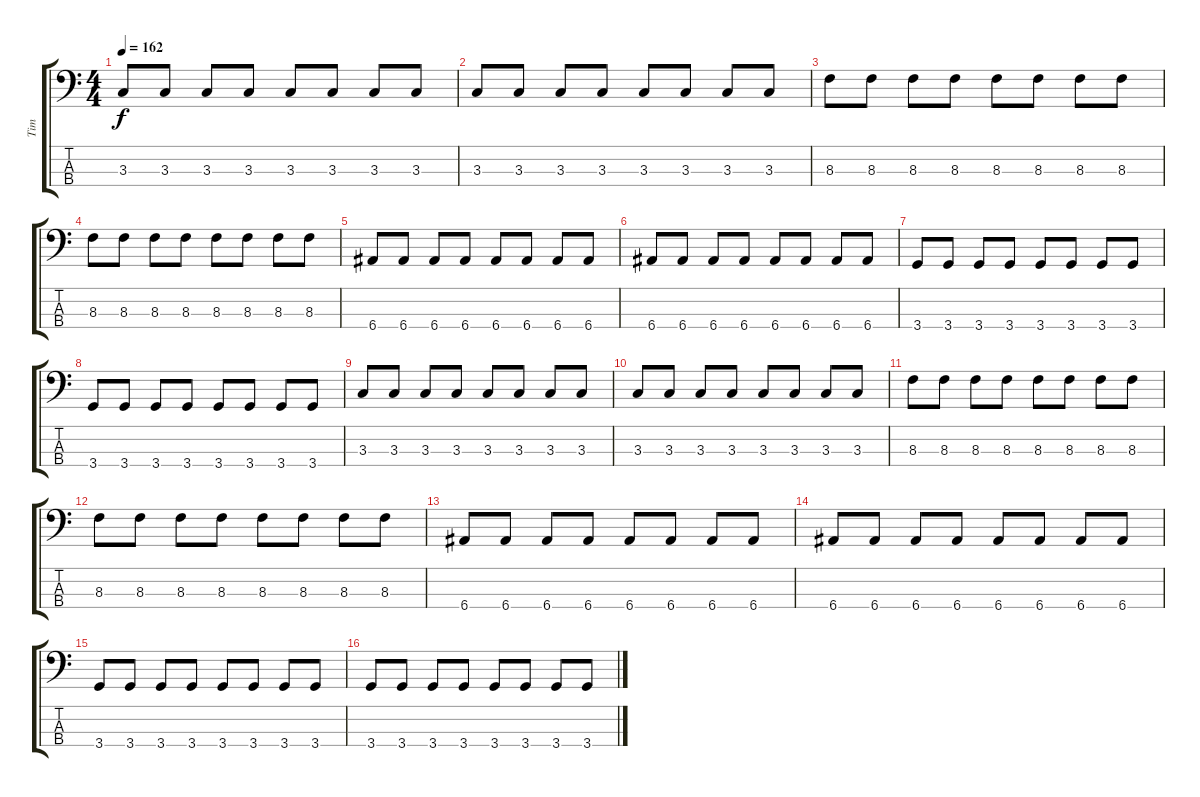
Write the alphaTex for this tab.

\track ("Tim" "Tim") {instrument electricbasspick}
\staff {score tabs}
\tuning (G2 D2 A1 E1) {hide}
\ts (4 4)
\tempo 162
\clef f4
\ks c
3.3.8{dy f} 3.3.8 3.3.8 3.3.8 3.3.8 3.3.8 3.3.8 3.3.8 |
3.3.8 3.3.8 3.3.8 3.3.8 3.3.8 3.3.8 3.3.8 3.3.8 |
8.3.8 8.3.8 8.3.8 8.3.8 8.3.8 8.3.8 8.3.8 8.3.8 |
8.3.8 8.3.8 8.3.8 8.3.8 8.3.8 8.3.8 8.3.8 8.3.8 |
6.4.8 6.4.8 6.4.8 6.4.8 6.4.8 6.4.8 6.4.8 6.4.8 |
6.4.8 6.4.8 6.4.8 6.4.8 6.4.8 6.4.8 6.4.8 6.4.8 |
3.4.8 3.4.8 3.4.8 3.4.8 3.4.8 3.4.8 3.4.8 3.4.8 |
3.4.8 3.4.8 3.4.8 3.4.8 3.4.8 3.4.8 3.4.8 3.4.8 |
3.3.8 3.3.8 3.3.8 3.3.8 3.3.8 3.3.8 3.3.8 3.3.8 |
3.3.8 3.3.8 3.3.8 3.3.8 3.3.8 3.3.8 3.3.8 3.3.8 |
8.3.8 8.3.8 8.3.8 8.3.8 8.3.8 8.3.8 8.3.8 8.3.8 |
8.3.8 8.3.8 8.3.8 8.3.8 8.3.8 8.3.8 8.3.8 8.3.8 |
6.4.8 6.4.8 6.4.8 6.4.8 6.4.8 6.4.8 6.4.8 6.4.8 |
6.4.8 6.4.8 6.4.8 6.4.8 6.4.8 6.4.8 6.4.8 6.4.8 |
3.4.8 3.4.8 3.4.8 3.4.8 3.4.8 3.4.8 3.4.8 3.4.8 |
3.4.8 3.4.8 3.4.8 3.4.8 3.4.8 3.4.8 3.4.8 3.4.8
